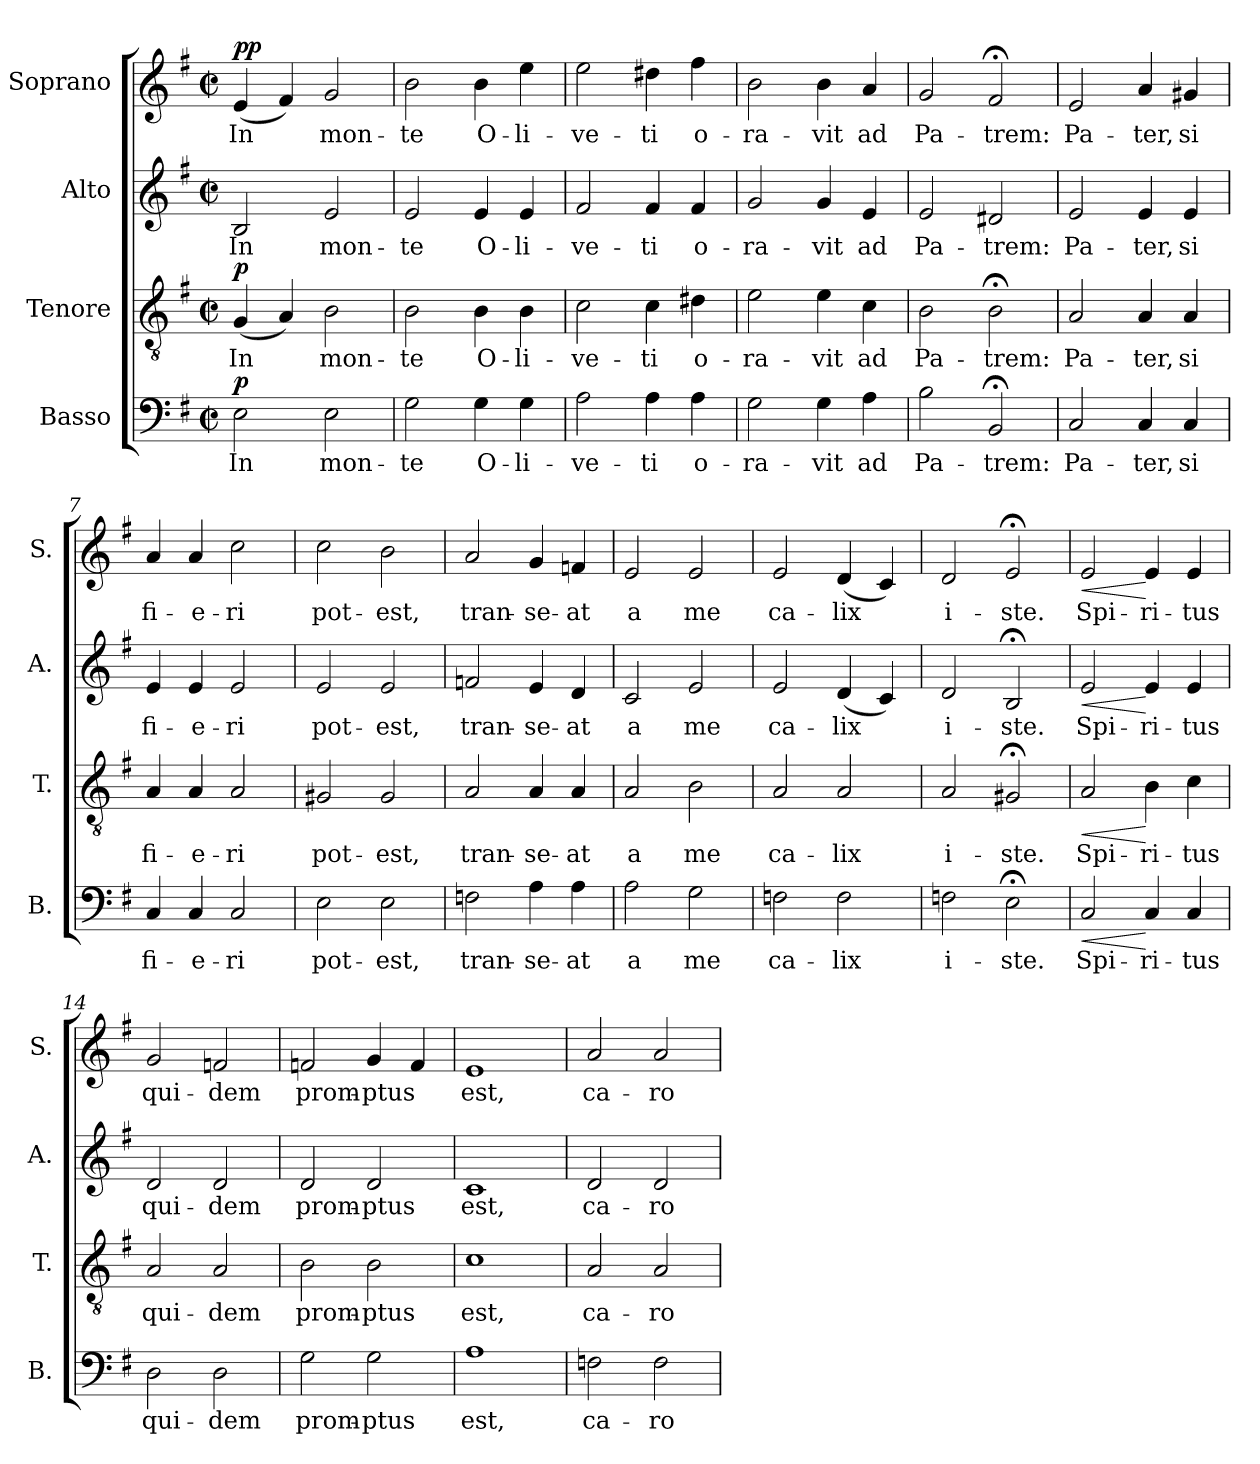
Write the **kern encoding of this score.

**kern	**text	**dynam	**kern	**text	**dynam	**kern	**text	**dynam	**kern	**text	**dynam
*part4	*part4	*part4	*part3	*part3	*part3	*part2	*part2	*part2	*part1	*part1	*part1
*staff4	*staff4	*staff4	*staff3	*staff3	*staff3	*staff2	*staff2	*staff2	*staff1	*staff1	*staff1
*I"Basso	*	*	*I"Tenore	*	*	*I"Alto	*	*	*I"Soprano	*	*
*I'B.	*	*	*I'T.	*	*	*I'A.	*	*	*I'S.	*	*
!!LO:PB:g=z
*stria5	*	*	*stria5	*	*	*stria5	*	*	*stria5	*	*
*clefF4	*	*	*clefGv2	*	*	*clefG2	*	*	*clefG2	*	*
*k[f#]	*	*	*k[f#]	*	*	*k[f#]	*	*	*k[f#]	*	*
*G:	*	*	*G:	*	*	*G:	*	*	*G:	*	*
*M2/2	*	*	*M2/2	*	*	*M2/2	*	*	*M2/2	*	*
*met(c|)	*	*	*met(c|)	*	*	*met(c|)	*	*	*met(c|)	*	*
=1	=1	=1	=1	=1	=1	=1	=1	=1	=1	=1	=1
!	!LO:LY:b:cj	!LO:DY:a	!	!LO:LY:b:cj	!LO:DY:a	!	!LO:LY:b:cj	!	!	!LO:LY:b:cj	!LO:DY:a
!	!	!	!	!	!	!	!	!	!	!	!LO:DY:n=1:b
2E\	In	p	(<4G/	In	p	2B/	In	.	(<4e/	In	p p
!	!	!	!	!LO:LY:b:cj	!	!	!	!	!	!LO:LY:b:cj	!
.	.	.	4A/)	.	.	.	.	.	4f#/)	.	.
!	!LO:LY:b:cj	!	!	!LO:LY:b:cj	!	!	!LO:LY:b:cj	!	!	!LO:LY:b:cj	!
2E\	mon-	.	2B\	mon-	.	2e/	mon-	.	2g/	mon-	.
=2	=2	=2	=2	=2	=2	=2	=2	=2	=2	=2	=2
!	!LO:LY:b:cj	!	!	!LO:LY:b:cj	!	!	!LO:LY:b:cj	!	!	!LO:LY:b:cj	!
2G\	-te	.	2B\	-te	.	2e/	-te	.	2b\	-te	.
!	!LO:LY:b:cj	!	!	!LO:LY:b:cj	!	!	!LO:LY:b:cj	!	!	!LO:LY:b:cj	!
4G\	O-	.	4B\	O-	.	4e/	O-	.	4b\	O-	.
!	!LO:LY:b:cj	!	!	!LO:LY:b:cj	!	!	!LO:LY:b:cj	!	!	!LO:LY:b:cj	!
4G\	-li-	.	4B\	-li-	.	4e/	-li-	.	4ee\	-li-	.
=3	=3	=3	=3	=3	=3	=3	=3	=3	=3	=3	=3
!	!LO:LY:b:cj	!	!	!LO:LY:b:cj	!	!	!LO:LY:b:cj	!	!	!LO:LY:b:cj	!
2A\	-ve-	.	2c\	-ve-	.	2f#/	-ve-	.	2ee\	-ve-	.
!	!LO:LY:b:cj	!	!	!LO:LY:b:cj	!	!	!LO:LY:b:cj	!	!	!LO:LY:b:cj	!
4A\	-ti	.	4c\	-ti	.	4f#/	-ti	.	4dd#X\	-ti	.
!	!LO:LY:b:cj	!	!	!LO:LY:b:cj	!	!	!LO:LY:b:cj	!	!	!LO:LY:b:cj	!
4A\	o-	.	4d#X\	o-	.	4f#/	o-	.	4ff#\	o-	.
=4	=4	=4	=4	=4	=4	=4	=4	=4	=4	=4	=4
!	!LO:LY:b:cj	!	!	!LO:LY:b:cj	!	!	!LO:LY:b:cj	!	!	!LO:LY:b:cj	!
2G\	-ra-	.	2e\	-ra-	.	2g/	-ra-	.	2b\	-ra-	.
!	!LO:LY:b:cj	!	!	!LO:LY:b:cj	!	!	!LO:LY:b:cj	!	!	!LO:LY:b:cj	!
4G\	-vit	.	4e\	-vit	.	4g/	-vit	.	4b\	-vit	.
!	!LO:LY:b:cj	!	!	!LO:LY:b:cj	!	!	!LO:LY:b:cj	!	!	!LO:LY:b:cj	!
4A\	ad	.	4c\	ad	.	4e/	ad	.	4a/	ad	.
!!LO:LB:g=z
=5	=5	=5	=5	=5	=5	=5	=5	=5	=5	=5	=5
!	!LO:LY:b:cj	!	!	!LO:LY:b:cj	!	!	!LO:LY:b:cj	!	!	!LO:LY:b:cj	!
2B\	Pa-	.	2B\	Pa-	.	2e/	Pa-	.	2g/	Pa-	.
!	!LO:LY:b:cj	!	!	!LO:LY:b:cj	!	!	!LO:LY:b:cj	!	!	!LO:LY:b:cj	!
2BB;</	-trem:	.	2B;<\	-trem:	.	2d#X/	-trem:	.	2f#;</	-trem:	.
=6	=6	=6	=6	=6	=6	=6	=6	=6	=6	=6	=6
!	!LO:LY:b:cj	!	!	!LO:LY:b:cj	!	!	!LO:LY:b:cj	!	!	!LO:LY:b:cj	!
2C/	Pa-	.	2A/	Pa-	.	2e/	Pa-	.	2e/	Pa-	.
!	!LO:LY:b:cj	!	!	!LO:LY:b:cj	!	!	!LO:LY:b:cj	!	!	!LO:LY:b:cj	!
4C/	-ter,	.	4A/	-ter,	.	4e/	-ter,	.	4a/	-ter,	.
!	!LO:LY:b:cj	!	!	!LO:LY:b:cj	!	!	!LO:LY:b:cj	!	!	!LO:LY:b:cj	!
4C/	si	.	4A/	si	.	4e/	si	.	4g#X/	si	.
=7	=7	=7	=7	=7	=7	=7	=7	=7	=7	=7	=7
!	!LO:LY:b:cj	!	!	!LO:LY:b:cj	!	!	!LO:LY:b:cj	!	!	!LO:LY:b:cj	!
4C/	fi-	.	4A/	fi-	.	4e/	fi-	.	4a/	fi-	.
!	!LO:LY:b:cj	!	!	!LO:LY:b:cj	!	!	!LO:LY:b:cj	!	!	!LO:LY:b:cj	!
4C/	-e-	.	4A/	-e-	.	4e/	-e-	.	4a/	-e-	.
!	!LO:LY:b:cj	!	!	!LO:LY:b:cj	!	!	!LO:LY:b:cj	!	!	!LO:LY:b:cj	!
2C/	-ri	.	2A/	-ri	.	2e/	-ri	.	2cc\	-ri	.
=8	=8	=8	=8	=8	=8	=8	=8	=8	=8	=8	=8
!	!LO:LY:b:cj	!	!	!LO:LY:b:cj	!	!	!LO:LY:b:cj	!	!	!LO:LY:b:cj	!
2E\	pot-	.	2G#X/	pot-	.	2e/	pot-	.	2cc\	pot-	.
!	!LO:LY:b:cj	!	!	!LO:LY:b:cj	!	!	!LO:LY:b:cj	!	!	!LO:LY:b:cj	!
2E\	-est,	.	2G#/	-est,	.	2e/	-est,	.	2b\	-est,	.
!!LO:PB:g=z
=9	=9	=9	=9	=9	=9	=9	=9	=9	=9	=9	=9
!	!LO:LY:b:cj	!	!	!LO:LY:b:cj	!	!	!LO:LY:b:cj	!	!	!LO:LY:b:cj	!
2Fn\	tran-	.	2A/	tran-	.	2fn/	tran-	.	2a/	tran-	.
!	!LO:LY:b:cj	!	!	!LO:LY:b:cj	!	!	!LO:LY:b:cj	!	!	!LO:LY:b:cj	!
4A\	-se-	.	4A/	-se-	.	4e/	-se-	.	4g/	-se-	.
!	!LO:LY:b:cj	!	!	!LO:LY:b:cj	!	!	!LO:LY:b:cj	!	!	!LO:LY:b:cj	!
4A\	-at	.	4A/	-at	.	4d/	-at	.	4fn/	-at	.
=10	=10	=10	=10	=10	=10	=10	=10	=10	=10	=10	=10
!	!LO:LY:b:cj	!	!	!LO:LY:b:cj	!	!	!LO:LY:b:cj	!	!	!LO:LY:b:cj	!
2A\	a	.	2A/	a	.	2c/	a	.	2e/	a	.
!	!LO:LY:b:cj	!	!	!LO:LY:b:cj	!	!	!LO:LY:b:cj	!	!	!LO:LY:b:cj	!
2G\	me	.	2B\	me	.	2e/	me	.	2e/	me	.
=11	=11	=11	=11	=11	=11	=11	=11	=11	=11	=11	=11
!	!LO:LY:b:cj	!	!	!LO:LY:b:cj	!	!	!LO:LY:b:cj	!	!	!LO:LY:b:cj	!
2Fn\	ca-	.	2A/	ca-	.	2e/	ca-	.	2e/	ca-	.
!	!LO:LY:b:cj	!	!	!LO:LY:b:cj	!	!	!LO:LY:b:cj	!	!	!LO:LY:b:cj	!
2F\	-lix	.	2A/	-lix	.	(<4d/	-lix	.	(<4d/	-lix	.
!	!	!	!	!	!	!	!LO:LY:b:cj	!	!	!LO:LY:b:cj	!
.	.	.	.	.	.	4c/)	.	.	4c/)	.	.
=12	=12	=12	=12	=12	=12	=12	=12	=12	=12	=12	=12
!	!LO:LY:b:cj	!	!	!LO:LY:b:cj	!	!	!LO:LY:b:cj	!	!	!LO:LY:b:cj	!
2Fn\	i-	.	2A/	i-	.	2d/	i-	.	2d/	i-	.
!	!LO:LY:b:cj	!	!	!LO:LY:b:cj	!	!	!LO:LY:b:cj	!	!	!LO:LY:b:cj	!
2E;<\	-ste.	.	2G#X;</	-ste.	.	2B;</	-ste.	.	2e;</	-ste.	.
!!LO:PB:g=z
=13	=13	=13	=13	=13	=13	=13	=13	=13	=13	=13	=13
!	!LO:LY:b:cj	!LO:HP:b	!	!LO:LY:b:cj	!LO:HP:b	!	!LO:LY:b:cj	!LO:HP:b	!	!LO:LY:b:cj	!LO:HP:b
2C/	Spi-	<	2A/	Spi-	<	2e/	Spi-	<	2e/	Spi-	<
!	!LO:LY:b:cj	!	!	!LO:LY:b:cj	!	!	!LO:LY:b:cj	!	!	!LO:LY:b:cj	!
4C/	-ri-	[	4B\	-ri-	[	4e/	-ri-	[	4e/	-ri-	[
!	!LO:LY:b:cj	!	!	!LO:LY:b:cj	!	!	!LO:LY:b:cj	!	!	!LO:LY:b:cj	!
4C/	-tus	.	4c\	-tus	.	4e/	-tus	.	4e/	-tus	.
=14	=14	=14	=14	=14	=14	=14	=14	=14	=14	=14	=14
!	!LO:LY:b:cj	!	!	!LO:LY:b:cj	!	!	!LO:LY:b:cj	!	!	!LO:LY:b:cj	!
2D\	qui-	.	2A/	qui-	.	2d/	qui-	.	2g/	qui-	.
!	!LO:LY:b:cj	!	!	!LO:LY:b:cj	!	!	!LO:LY:b:cj	!	!	!LO:LY:b:cj	!
2D\	-dem	.	2A/	-dem	.	2d/	-dem	.	2fn/	-dem	.
=15	=15	=15	=15	=15	=15	=15	=15	=15	=15	=15	=15
!	!LO:LY:b:cj	!	!	!LO:LY:b:cj	!	!	!LO:LY:b:cj	!	!	!LO:LY:b:cj	!
2G\	prom-	.	2B\	prom-	.	2d/	prom-	.	2fn/	prom-	.
!	!LO:LY:b:cj	!	!	!LO:LY:b:cj	!	!	!LO:LY:b:cj	!	!	!LO:LY:b:cj	!
2G\	-ptus	.	2B\	-ptus	.	2d/	-ptus	.	4g/	-ptus	.
!	!	!	!	!	!	!	!	!	!	!LO:LY:b:cj	!
.	.	.	.	.	.	.	.	.	4f/	.	.
=16	=16	=16	=16	=16	=16	=16	=16	=16	=16	=16	=16
!	!LO:LY:b:cj	!	!	!LO:LY:b:cj	!	!	!LO:LY:b:cj	!	!	!LO:LY:b:cj	!
1A	est,	.	1c	est,	.	1c	est,	.	1e	est,	.
!!LO:LB:g=z
=17	=17	=17	=17	=17	=17	=17	=17	=17	=17	=17	=17
!	!LO:LY:b:cj	!	!	!LO:LY:b:cj	!	!	!LO:LY:b:cj	!	!	!LO:LY:b:cj	!
2Fn\	ca-	.	2A/	ca-	.	2d/	ca-	.	2a/	ca-	.
!	!LO:LY:b:cj	!	!	!LO:LY:b:cj	!	!	!LO:LY:b:cj	!	!	!LO:LY:b:cj	!
2F\	-ro	.	2A/	-ro	.	2d/	-ro	.	2a/	-ro	.
=	=	=	=	=	=	=	=	=	=	=	=
*-	*-	*-	*-	*-	*-	*-	*-	*-	*-	*-	*-
